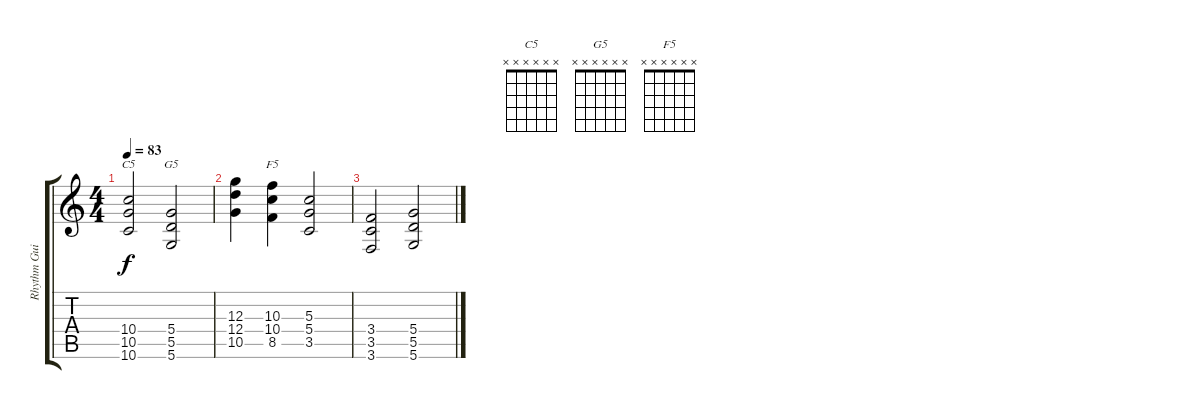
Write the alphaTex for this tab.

\track ("Rhythm Guitar" "Rhythm Gui") {instrument distortionguitar}
\staff {score tabs}
\tuning (E4 B3 G3 D3 A2 D2) {hide}
\chord ("C5" x x x x x x)
\chord ("G5" x x x x x x)
\chord ("F5" x x x x x x)
\ts (4 4)
\tempo 83
\clef g2
\ks c
(10.4 10.5 10.6).2{ch "C5" dy f} (5.4 5.5 5.6).2{ch "G5"} |
(12.3 12.4 10.5).4 (10.3 10.4 8.5).4{ch "F5"} (5.3 5.4 3.5).2 |
(3.4 3.5 3.6).2 (5.4 5.5 5.6).2
